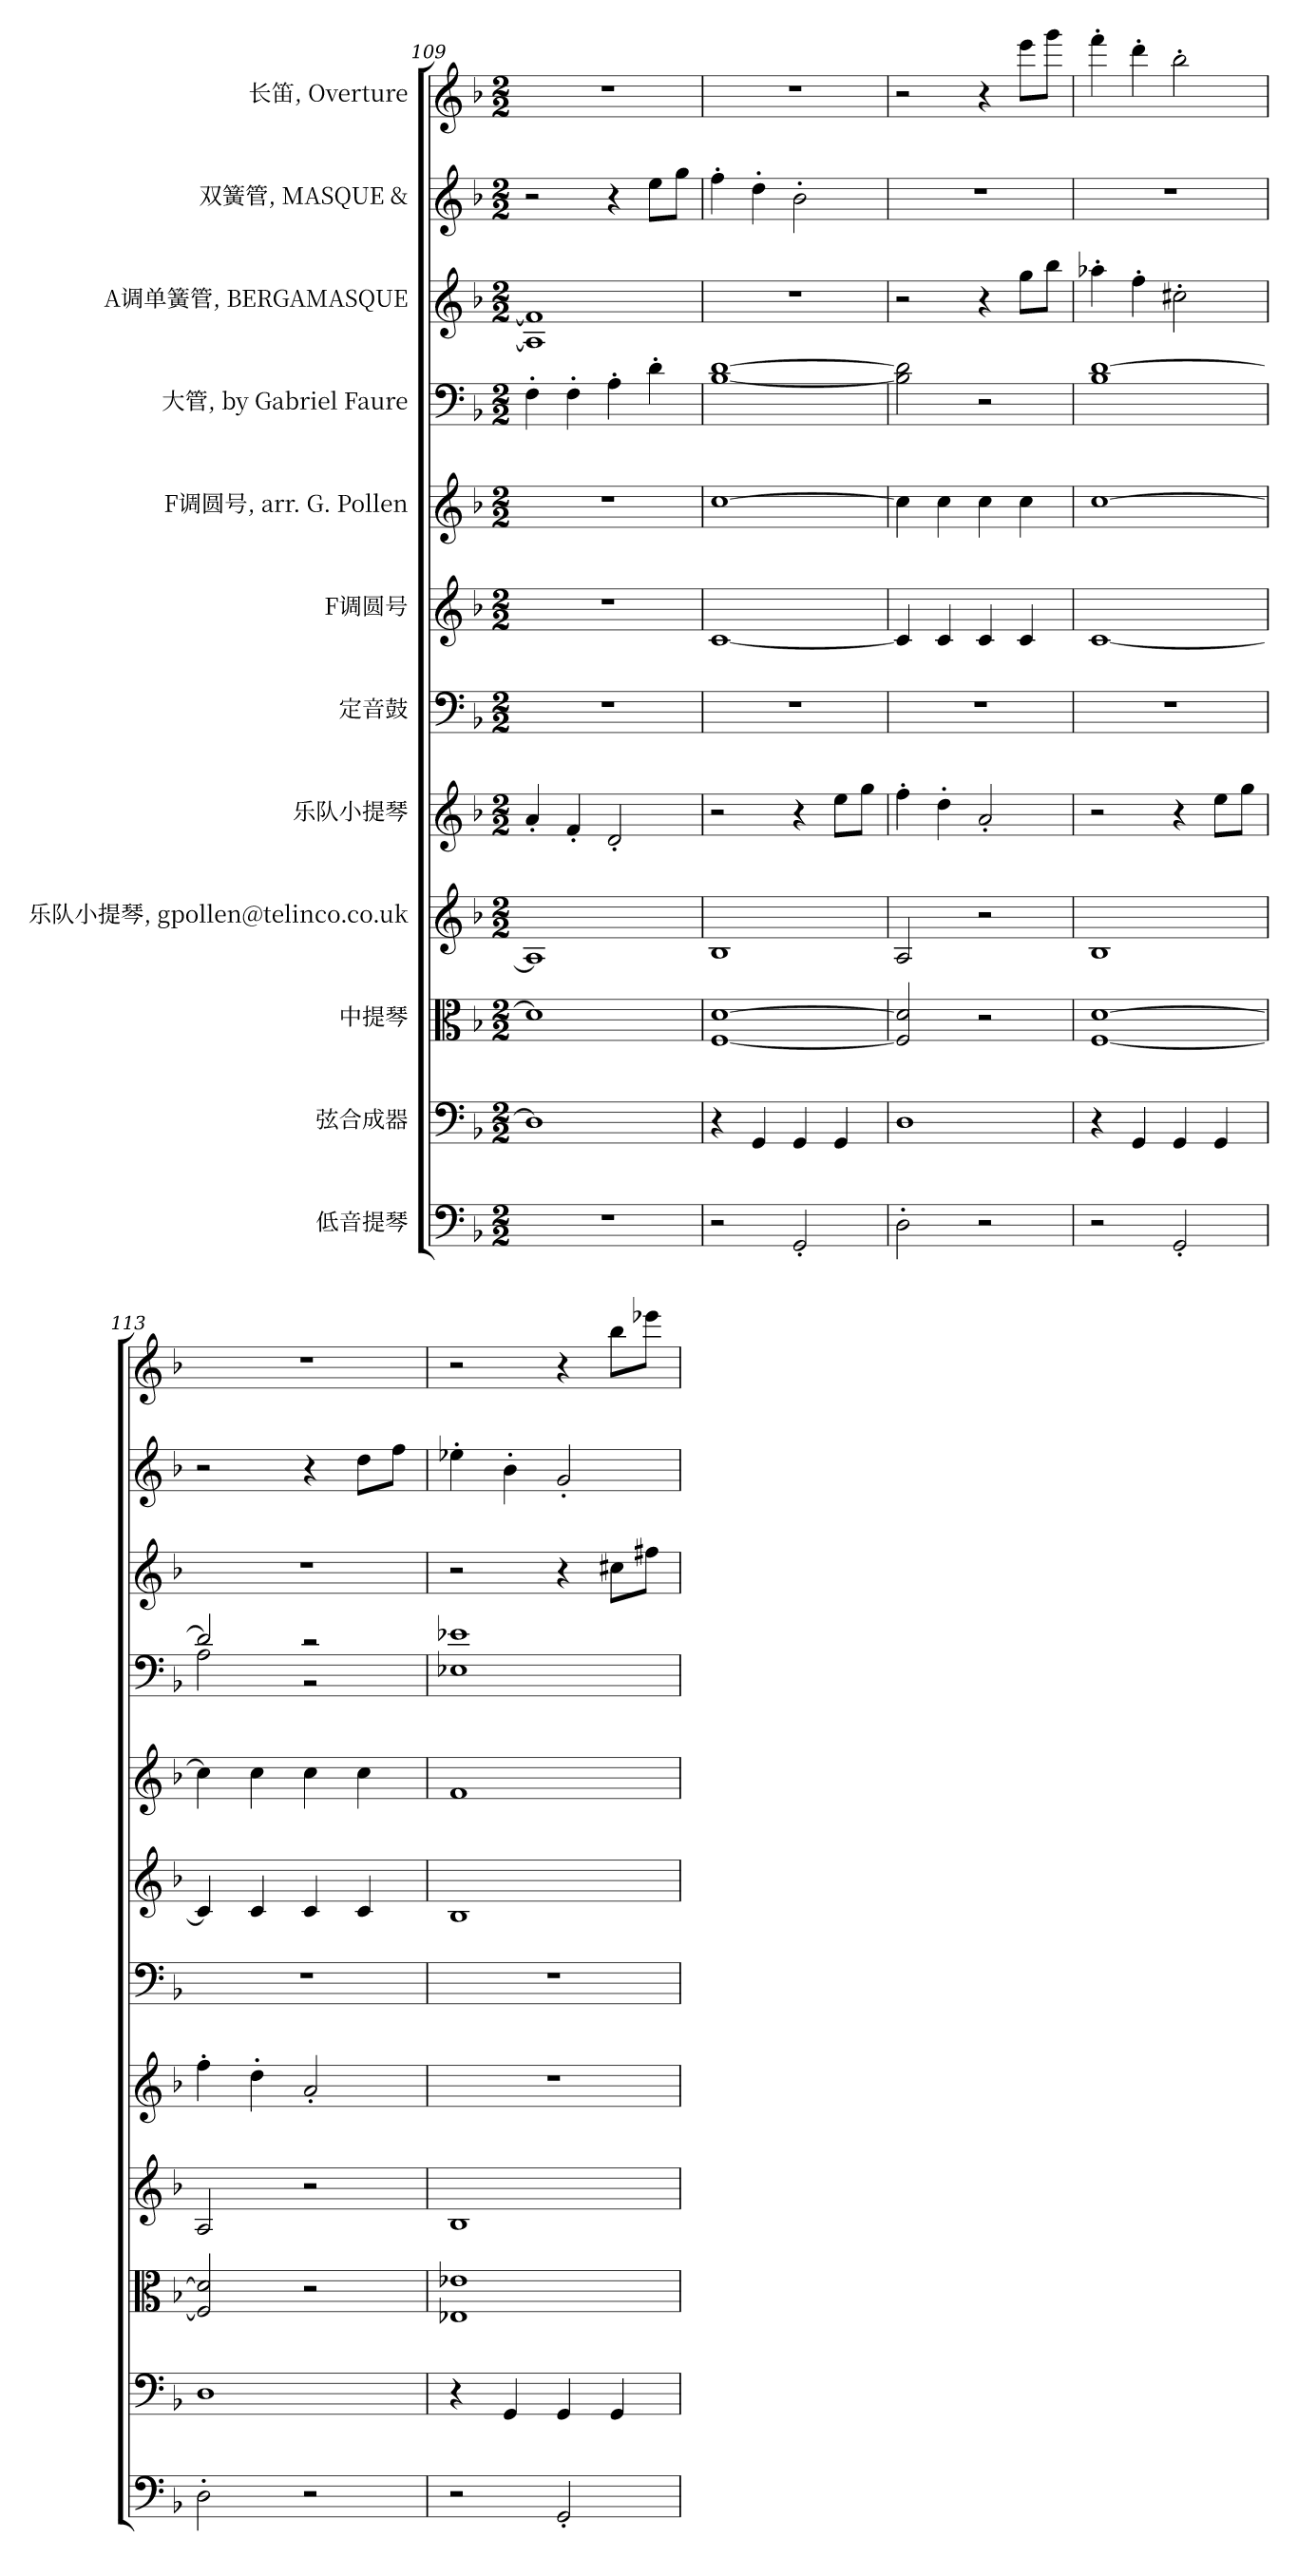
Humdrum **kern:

**kern	**kern	**kern	**kern	**kern	**kern	**kern	**kern	**kern	**kern	**kern	**kern
*part12	*part11	*part10	*part9	*part8	*part7	*part6	*part5	*part4	*part3	*part2	*part1
*staff12	*staff11	*staff10	*staff9	*staff8	*staff7	*staff6	*staff5	*staff4	*staff3	*staff2	*staff1
*I"低音提琴	*I"弦合成器	*I"中提琴	*I"乐队小提琴, gpollen@telinco.co.uk	*I"乐队小提琴	*I"定音鼓	*I"F调圆号	*I"F调圆号, arr. G. Pollen	*I"大管, by Gabriel Faure	*I"A调单簧管, BERGAMASQUE	*I"双簧管, MASQUE &amp;	*I"长笛, Overture
*clefF4	*clefF4	*clefC3	*clefG2	*clefG2	*clefF4	*clefG2	*clefG2	*clefF4	*clefG2	*clefG2	*clefG2
*ITrd7c12	*	*	*	*	*	*ITrd4c7	*ITrd4c7	*	*ITrd2c3	*	*
*k[b-]	*k[b-]	*k[b-]	*k[b-]	*k[b-]	*k[b-]	*k[b-e-]	*k[b-e-]	*k[b-]	*k[f#c#]	*k[b-]	*k[b-]
*M2/2	*M2/2	*M2/2	*M2/2	*M2/2	*M2/2	*M2/2	*M2/2	*M2/2	*M2/2	*M2/2	*M2/2
=109	=109	=109	=109	=109	=109	=109	=109	=109	=109	=109	=109
1r	1D]	1d]	1A]	4a'/	1r	1r	1r	4F'\	1F] 1d]	2r	1r
.	.	.	.	4f'/	.	.	.	4F'\	.	.	.
.	.	.	.	2d'/	.	.	.	4A'\	.	4r	.
.	.	.	.	.	.	.	.	4d'\	.	8ee\L	.
.	.	.	.	.	.	.	.	.	.	8gg\J	.
=110	=110	=110	=110	=110	=110	=110	=110	=110	=110	=110	=110
2r	4r	[1F [1d	1B-	2r	1r	[1F	[1f	[1B- [1d	1r	4ff'\	1r
.	4GG/	.	.	.	.	.	.	.	.	4dd'\	.
2GGG'/	4GG/	.	.	4r	.	.	.	.	.	2b-'\	.
.	4GG/	.	.	8ee\L	.	.	.	.	.	.	.
.	.	.	.	8gg\J	.	.	.	.	.	.	.
=111	=111	=111	=111	=111	=111	=111	=111	=111	=111	=111	=111
2DD'\	1D	2F/] 2d/]	2A/	4ff'\	1r	4F/]	4f\]	2B-\] 2d\]	2r	1r	2r
.	.	.	.	4dd'\	.	4F/	4f\	.	.	.	.
2r	.	2r	2r	2a'/	.	4F/	4f\	2r	4r	.	4r
.	.	.	.	.	.	4F/	4f\	.	8ee\L	.	8eee\L
.	.	.	.	.	.	.	.	.	8gg\J	.	8ggg\J
!!LO:PB:g=z
=112	=112	=112	=112	=112	=112	=112	=112	=112	=112	=112	=112
*	*	*	*	*	*	*	*	*^	*	*	*
2r	4r	[1F [1d	1B-	2r	1r	[1F	[1f	[1d	1B-	4ffn'\	1r	4fff'\
.	4GG/	.	.	.	.	.	.	.	.	4dd'\	.	4ddd'\
2GGG'/	4GG/	.	.	4r	.	.	.	.	.	2a#X'\	.	2bb-'\
.	4GG/	.	.	8ee\L	.	.	.	.	.	.	.	.
.	.	.	.	8gg\J	.	.	.	.	.	.	.	.
=113	=113	=113	=113	=113	=113	=113	=113	=113	=113	=113	=113	=113
2DD'\	1D	2F/] 2d/]	2A/	4ff'\	1r	4F/]	4f\]	2d/]	2A\	1r	2r	1r
.	.	.	.	4dd'\	.	4F/	4f\	.	.	.	.	.
2r	.	2r	2r	2a'/	.	4F/	4f\	2r	2r	.	4r	.
.	.	.	.	.	.	4F/	4f\	.	.	.	8dd\L	.
.	.	.	.	.	.	.	.	.	.	.	8ff\J	.
*	*	*	*	*	*	*	*	*v	*v	*	*	*
=114	=114	=114	=114	=114	=114	=114	=114	=114	=114	=114	=114
2r	4r	1E-X 1e-X	1B-	1r	1r	1E-	1B-	1E-X 1e-X	2r	4ee-X'\	2r
.	4GG/	.	.	.	.	.	.	.	.	4b-'\	.
2GGG'/	4GG/	.	.	.	.	.	.	.	4r	2g'/	4r
.	4GG/	.	.	.	.	.	.	.	8a#X\L	.	8bb-\L
.	.	.	.	.	.	.	.	.	8dd#X\J	.	8eee-X\J
=	=	=	=	=	=	=	=	=	=	=	=
*-	*-	*-	*-	*-	*-	*-	*-	*-	*-	*-	*-
